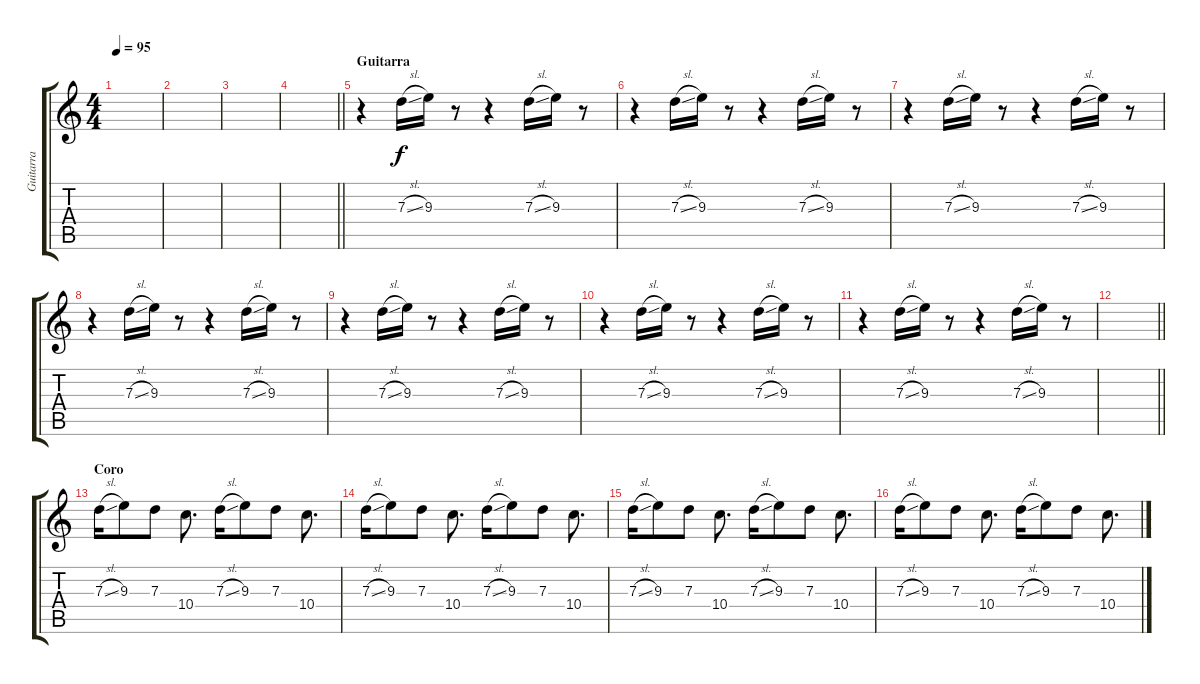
\track ("Guitarra" "Guitarra") {instrument overdrivenguitar}
\staff {score tabs}
\tuning (E4 B3 G3 D3 A2 E2) {hide}
\ts (4 4)
\tempo 95
\clef g2
\ks c
|
|
|
\barLineRight lightlight
|
\section ("" "Guitarra")
r.4 7.3{sl}.16 9.3.16 r.8 r.4 7.3{sl}.16 9.3.16 r.8 |
r.4 7.3{sl}.16 9.3.16 r.8 r.4 7.3{sl}.16 9.3.16 r.8 |
r.4 7.3{sl}.16 9.3.16 r.8 r.4 7.3{sl}.16 9.3.16 r.8 |
r.4 7.3{sl}.16 9.3.16 r.8 r.4 7.3{sl}.16 9.3.16 r.8 |
r.4 7.3{sl}.16 9.3.16 r.8 r.4 7.3{sl}.16 9.3.16 r.8 |
r.4 7.3{sl}.16 9.3.16 r.8 r.4 7.3{sl}.16 9.3.16 r.8 |
r.4 7.3{sl}.16 9.3.16 r.8 r.4 7.3{sl}.16 9.3.16 r.8 |
\barLineRight lightlight
|
\section ("" "Coro")
7.3{sl}.16 9.3.8 7.3.8 10.4.8{d} 7.3{sl}.16 9.3.8 7.3.8 10.4.8{d} |
7.3{sl}.16 9.3.8 7.3.8 10.4.8{d} 7.3{sl}.16 9.3.8 7.3.8 10.4.8{d} |
7.3{sl}.16 9.3.8 7.3.8 10.4.8{d} 7.3{sl}.16 9.3.8 7.3.8 10.4.8{d} |
7.3{sl}.16 9.3.8 7.3.8 10.4.8{d} 7.3{sl}.16 9.3.8 7.3.8 10.4.8{d}
